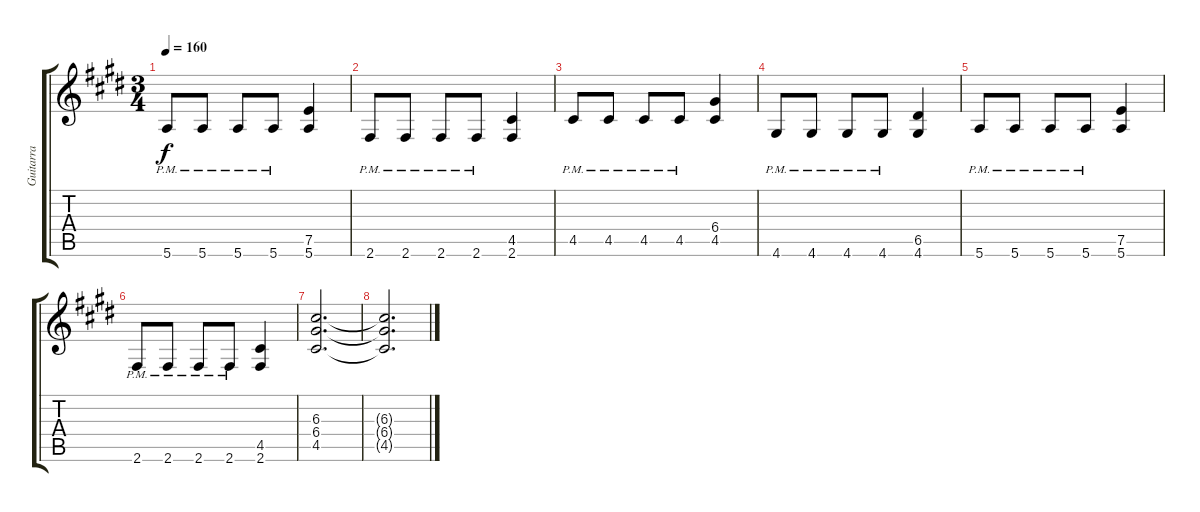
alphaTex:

\track ("Guitarra" "Guitarra") {instrument distortionguitar}
\staff {score tabs}
\tuning (E4 B3 G3 D3 A2 E2) {hide}
\ts (3 4)
\tempo 160
\clef g2
\ks c#minor
5.6{pm}.8{dy f} 5.6{pm}.8 5.6{pm}.8 5.6{pm}.8 (7.5 5.6).4 |
2.6{pm}.8 2.6{pm}.8 2.6{pm}.8 2.6{pm}.8 (4.5 2.6).4 |
4.5{pm}.8 4.5{pm}.8 4.5{pm}.8 4.5{pm}.8 (6.4 4.5).4 |
4.6{pm}.8 4.6{pm}.8 4.6{pm}.8 4.6{pm}.8 (6.5 4.6).4 |
5.6{pm}.8 5.6{pm}.8 5.6{pm}.8 5.6{pm}.8 (7.5 5.6).4 |
2.6{pm}.8 2.6{pm}.8 2.6{pm}.8 2.6{pm}.8 (4.5 2.6).4 |
(6.3 6.4 4.5).2{d} |
(6.3{t} 6.4{t} 4.5{t}).2{d}
